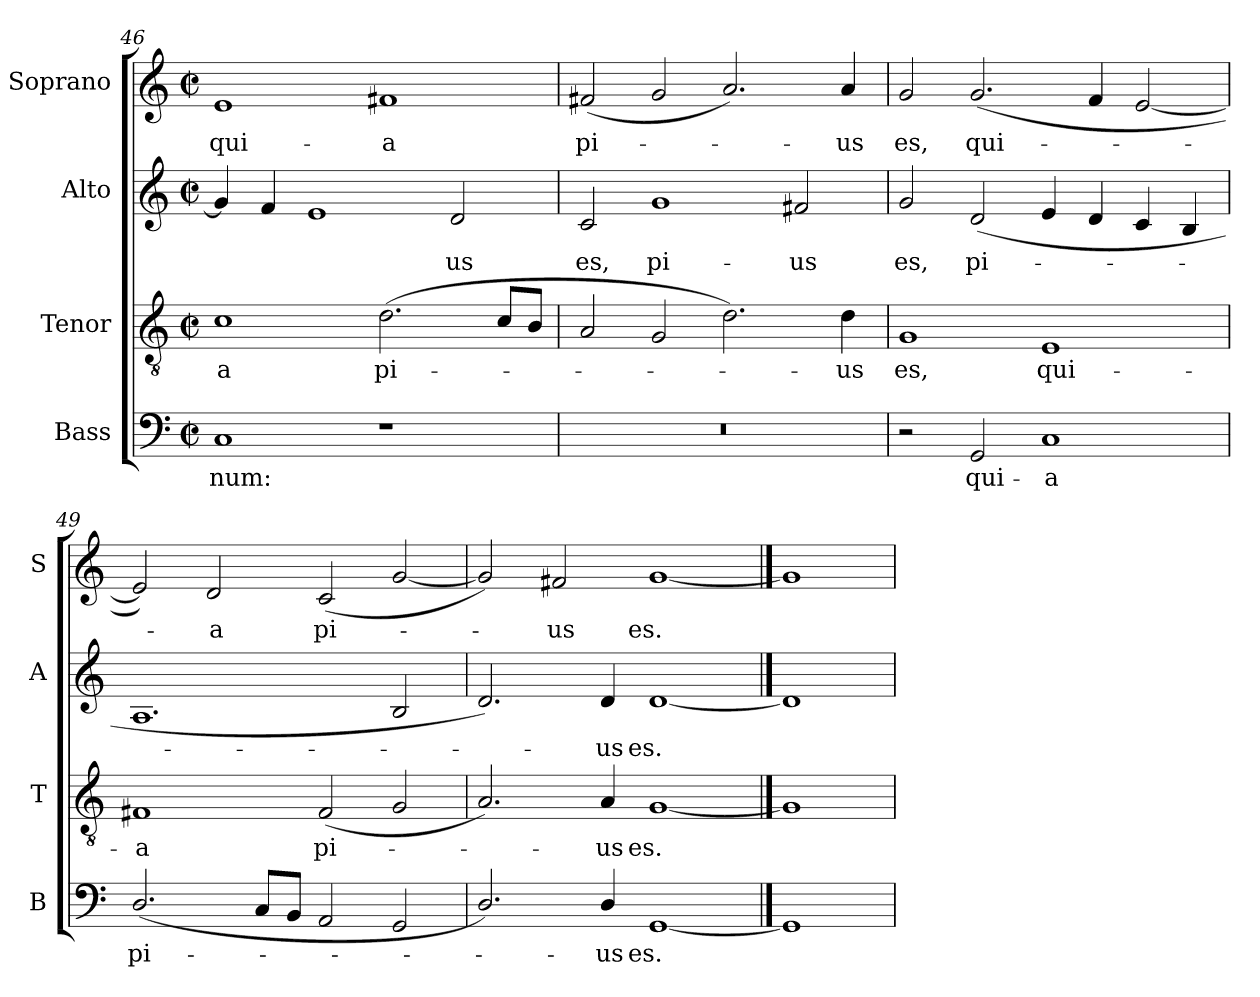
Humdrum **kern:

**kern	**text	**kern	**text	**kern	**text	**kern	**text
*part4	*part4	*part3	*part3	*part2	*part2	*part1	*part1
*staff4	*staff4	*staff3	*staff3	*staff2	*staff2	*staff1	*staff1
*I"Bass	*	*I"Tenor	*	*I"Alto	*	*I"Soprano	*
*I'B	*	*I'T	*	*I'A	*	*I'S	*
*clefF4	*	*clefGv2	*	*clefG2	*	*clefG2	*
*k[]	*	*k[]	*	*k[]	*	*k[]	*
*C:	*	*C:	*	*C:	*	*C:	*
*M4/2	*	*M4/2	*	*M4/2	*	*M4/2	*
*met(c|)	*	*met(c|)	*	*met(c|)	*	*met(c|)	*
=46	=46	=46	=46	=46	=46	=46	=46
!	!LO:LY:b	!	!LO:LY:b	!	!	!	!LO:LY:b
1C	num:	1c	-a	4g]	.	1e	qui-
.	.	.	.	4f	.	.	.
.	.	.	.	1e	.	.	.
!	!	!	!LO:LY:b	!	!	!	!LO:LY:b
1r	.	(<2.d\	pi-	.	.	1f#X	-a
!	!	!	!	!	!LO:LY:b	!	!
.	.	.	.	2d	us	.	.
.	.	8c/L	.	.	.	.	.
.	.	8B/J	.	.	.	.	.
=47	=47	=47	=47	=47	=47	=47	=47
!	!	!	!	!	!LO:LY:b	!	!LO:LY:b
0r	.	2A	.	2c	es,	(<2f#	pi-
!	!	!	!	!	!LO:LY:b	!	!
.	.	2G	.	1g	pi-	2g	.
.	.	2.d)	.	.	.	2.a)	.
!	!	!	!	!	!LO:LY:b	!	!
.	.	.	.	2f#X	-us	.	.
!	!	!	!LO:LY:b	!	!	!	!LO:LY:b
.	.	4d	us	.	.	4a	us
=48	=48	=48	=48	=48	=48	=48	=48
!	!	!	!LO:LY:b	!	!LO:LY:b	!	!LO:LY:b
2r	.	1G	es,	2g	es,	2g	es,
!	!LO:LY:b	!	!	!	!LO:LY:b	!	!LO:LY:b
2GG	qui-	.	.	(<2d	pi-	(<2.g	qui-
!	!LO:LY:b	!	!LO:LY:b	!	!	!	!
1C	-a	1E	qui-	4e	.	.	.
.	.	.	.	4d	.	4f	.
.	.	.	.	4c	.	[2e	.
.	.	.	.	4B	.	.	.
=49	=49	=49	=49	=49	=49	=49	=49
!	!LO:LY:b	!	!LO:LY:b	!	!	!	!
(<2.D/	pi-	1F#X	-a	1.A	.	2e])	.
!	!	!	!	!	!	!	!LO:LY:b
.	.	.	.	.	.	2d	a
8CL	.	.	.	.	.	.	.
8BBJ	.	.	.	.	.	.	.
!	!	!	!LO:LY:b	!	!	!	!LO:LY:b
2AA	.	(<2F#	pi-	.	.	(<2c	pi-
2GG	.	2G	.	2B	.	[2g	.
=50	=50	=50	=50	=50	=50	=50	=50
2.D/)	.	2.A)	.	2.d)	.	2g])	.
!	!	!	!	!	!	!	!LO:LY:b
.	.	.	.	.	.	2f#X	us
!	!LO:LY:b	!	!LO:LY:b	!	!LO:LY:b	!	!
4D/	us	4A	us	4d	us	.	.
!	!LO:LY:b	!	!LO:LY:b	!	!LO:LY:b	!	!LO:LY:b
[1GG	es.	[1G	es.	[1d	es.	[1g	es.
==51	==51	==51	==51	==51	==51	==51	==51
1GG]	.	1G]	.	1d]	.	1g]	.
=	=	=	=	=	=	=	=
*-	*-	*-	*-	*-	*-	*-	*-
